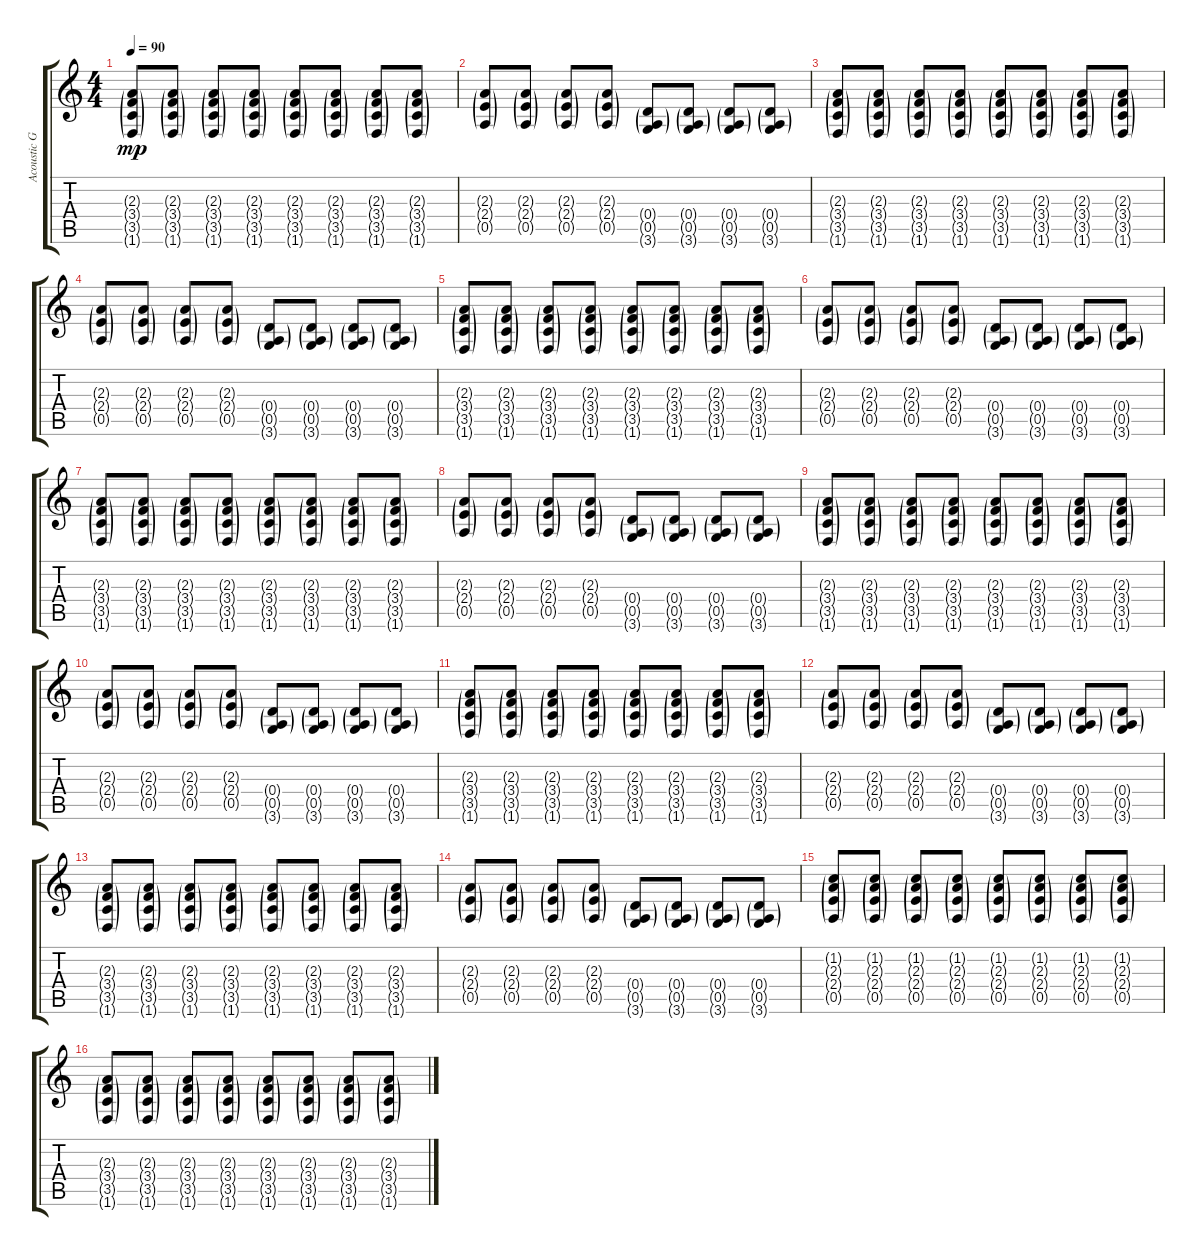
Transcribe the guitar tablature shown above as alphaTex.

\track ("Acoustic Guitar." "Acoustic G") {instrument acousticguitarnylon}
\staff {score tabs}
\tuning (E4 B3 G3 D3 A2 E2) {hide}
\ts (4 4)
\tempo 90
\clef g2
\ks c
(2.3{g} 3.4{g} 3.5{g} 1.6{g}).8{dy mp} (2.3{g} 3.4{g} 3.5{g} 1.6{g}).8 (2.3{g} 3.4{g} 3.5{g} 1.6{g}).8 (2.3{g} 3.4{g} 3.5{g} 1.6{g}).8 (2.3{g} 3.4{g} 3.5{g} 1.6{g}).8 (2.3{g} 3.4{g} 3.5{g} 1.6{g}).8 (2.3{g} 3.4{g} 3.5{g} 1.6{g}).8 (2.3{g} 3.4{g} 3.5{g} 1.6{g}).8 |
(2.3{g} 2.4{g} 0.5{g}).8 (2.3{g} 2.4{g} 0.5{g}).8 (2.3{g} 2.4{g} 0.5{g}).8 (2.3{g} 2.4{g} 0.5{g}).8 (0.4{g} 0.5{g} 3.6{g}).8 (0.4{g} 0.5{g} 3.6{g}).8 (0.4{g} 0.5{g} 3.6{g}).8 (0.4{g} 0.5{g} 3.6{g}).8 |
(2.3{g} 3.4{g} 3.5{g} 1.6{g}).8 (2.3{g} 3.4{g} 3.5{g} 1.6{g}).8 (2.3{g} 3.4{g} 3.5{g} 1.6{g}).8 (2.3{g} 3.4{g} 3.5{g} 1.6{g}).8 (2.3{g} 3.4{g} 3.5{g} 1.6{g}).8 (2.3{g} 3.4{g} 3.5{g} 1.6{g}).8 (2.3{g} 3.4{g} 3.5{g} 1.6{g}).8 (2.3{g} 3.4{g} 3.5{g} 1.6{g}).8 |
(2.3{g} 2.4{g} 0.5{g}).8 (2.3{g} 2.4{g} 0.5{g}).8 (2.3{g} 2.4{g} 0.5{g}).8 (2.3{g} 2.4{g} 0.5{g}).8 (0.4{g} 0.5{g} 3.6{g}).8 (0.4{g} 0.5{g} 3.6{g}).8 (0.4{g} 0.5{g} 3.6{g}).8 (0.4{g} 0.5{g} 3.6{g}).8 |
(2.3{g} 3.4{g} 3.5{g} 1.6{g}).8 (2.3{g} 3.4{g} 3.5{g} 1.6{g}).8 (2.3{g} 3.4{g} 3.5{g} 1.6{g}).8 (2.3{g} 3.4{g} 3.5{g} 1.6{g}).8 (2.3{g} 3.4{g} 3.5{g} 1.6{g}).8 (2.3{g} 3.4{g} 3.5{g} 1.6{g}).8 (2.3{g} 3.4{g} 3.5{g} 1.6{g}).8 (2.3{g} 3.4{g} 3.5{g} 1.6{g}).8 |
(2.3{g} 2.4{g} 0.5{g}).8 (2.3{g} 2.4{g} 0.5{g}).8 (2.3{g} 2.4{g} 0.5{g}).8 (2.3{g} 2.4{g} 0.5{g}).8 (0.4{g} 0.5{g} 3.6{g}).8 (0.4{g} 0.5{g} 3.6{g}).8 (0.4{g} 0.5{g} 3.6{g}).8 (0.4{g} 0.5{g} 3.6{g}).8 |
(2.3{g} 3.4{g} 3.5{g} 1.6{g}).8 (2.3{g} 3.4{g} 3.5{g} 1.6{g}).8 (2.3{g} 3.4{g} 3.5{g} 1.6{g}).8 (2.3{g} 3.4{g} 3.5{g} 1.6{g}).8 (2.3{g} 3.4{g} 3.5{g} 1.6{g}).8 (2.3{g} 3.4{g} 3.5{g} 1.6{g}).8 (2.3{g} 3.4{g} 3.5{g} 1.6{g}).8 (2.3{g} 3.4{g} 3.5{g} 1.6{g}).8 |
(2.3{g} 2.4{g} 0.5{g}).8 (2.3{g} 2.4{g} 0.5{g}).8 (2.3{g} 2.4{g} 0.5{g}).8 (2.3{g} 2.4{g} 0.5{g}).8 (0.4{g} 0.5{g} 3.6{g}).8 (0.4{g} 0.5{g} 3.6{g}).8 (0.4{g} 0.5{g} 3.6{g}).8 (0.4{g} 0.5{g} 3.6{g}).8 |
(2.3{g} 3.4{g} 3.5{g} 1.6{g}).8 (2.3{g} 3.4{g} 3.5{g} 1.6{g}).8 (2.3{g} 3.4{g} 3.5{g} 1.6{g}).8 (2.3{g} 3.4{g} 3.5{g} 1.6{g}).8 (2.3{g} 3.4{g} 3.5{g} 1.6{g}).8 (2.3{g} 3.4{g} 3.5{g} 1.6{g}).8 (2.3{g} 3.4{g} 3.5{g} 1.6{g}).8 (2.3{g} 3.4{g} 3.5{g} 1.6{g}).8 |
(2.3{g} 2.4{g} 0.5{g}).8 (2.3{g} 2.4{g} 0.5{g}).8 (2.3{g} 2.4{g} 0.5{g}).8 (2.3{g} 2.4{g} 0.5{g}).8 (0.4{g} 0.5{g} 3.6{g}).8 (0.4{g} 0.5{g} 3.6{g}).8 (0.4{g} 0.5{g} 3.6{g}).8 (0.4{g} 0.5{g} 3.6{g}).8 |
(2.3{g} 3.4{g} 3.5{g} 1.6{g}).8 (2.3{g} 3.4{g} 3.5{g} 1.6{g}).8 (2.3{g} 3.4{g} 3.5{g} 1.6{g}).8 (2.3{g} 3.4{g} 3.5{g} 1.6{g}).8 (2.3{g} 3.4{g} 3.5{g} 1.6{g}).8 (2.3{g} 3.4{g} 3.5{g} 1.6{g}).8 (2.3{g} 3.4{g} 3.5{g} 1.6{g}).8 (2.3{g} 3.4{g} 3.5{g} 1.6{g}).8 |
(2.3{g} 2.4{g} 0.5{g}).8 (2.3{g} 2.4{g} 0.5{g}).8 (2.3{g} 2.4{g} 0.5{g}).8 (2.3{g} 2.4{g} 0.5{g}).8 (0.4{g} 0.5{g} 3.6{g}).8 (0.4{g} 0.5{g} 3.6{g}).8 (0.4{g} 0.5{g} 3.6{g}).8 (0.4{g} 0.5{g} 3.6{g}).8 |
(2.3{g} 3.4{g} 3.5{g} 1.6{g}).8 (2.3{g} 3.4{g} 3.5{g} 1.6{g}).8 (2.3{g} 3.4{g} 3.5{g} 1.6{g}).8 (2.3{g} 3.4{g} 3.5{g} 1.6{g}).8 (2.3{g} 3.4{g} 3.5{g} 1.6{g}).8 (2.3{g} 3.4{g} 3.5{g} 1.6{g}).8 (2.3{g} 3.4{g} 3.5{g} 1.6{g}).8 (2.3{g} 3.4{g} 3.5{g} 1.6{g}).8 |
(2.3{g} 2.4{g} 0.5{g}).8 (2.3{g} 2.4{g} 0.5{g}).8 (2.3{g} 2.4{g} 0.5{g}).8 (2.3{g} 2.4{g} 0.5{g}).8 (0.4{g} 0.5{g} 3.6{g}).8 (0.4{g} 0.5{g} 3.6{g}).8 (0.4{g} 0.5{g} 3.6{g}).8 (0.4{g} 0.5{g} 3.6{g}).8 |
(1.2{g} 2.3{g} 2.4{g} 0.5{g}).8 (1.2{g} 2.3{g} 2.4{g} 0.5{g}).8 (1.2{g} 2.3{g} 2.4{g} 0.5{g}).8 (1.2{g} 2.3{g} 2.4{g} 0.5{g}).8 (1.2{g} 2.3{g} 2.4{g} 0.5{g}).8 (1.2{g} 2.3{g} 2.4{g} 0.5{g}).8 (1.2{g} 2.3{g} 2.4{g} 0.5{g}).8 (1.2{g} 2.3{g} 2.4{g} 0.5{g}).8 |
(2.3{g} 3.4{g} 3.5{g} 1.6{g}).8 (2.3{g} 3.4{g} 3.5{g} 1.6{g}).8 (2.3{g} 3.4{g} 3.5{g} 1.6{g}).8 (2.3{g} 3.4{g} 3.5{g} 1.6{g}).8 (2.3{g} 3.4{g} 3.5{g} 1.6{g}).8 (2.3{g} 3.4{g} 3.5{g} 1.6{g}).8 (2.3{g} 3.4{g} 3.5{g} 1.6{g}).8 (2.3{g} 3.4{g} 3.5{g} 1.6{g}).8
